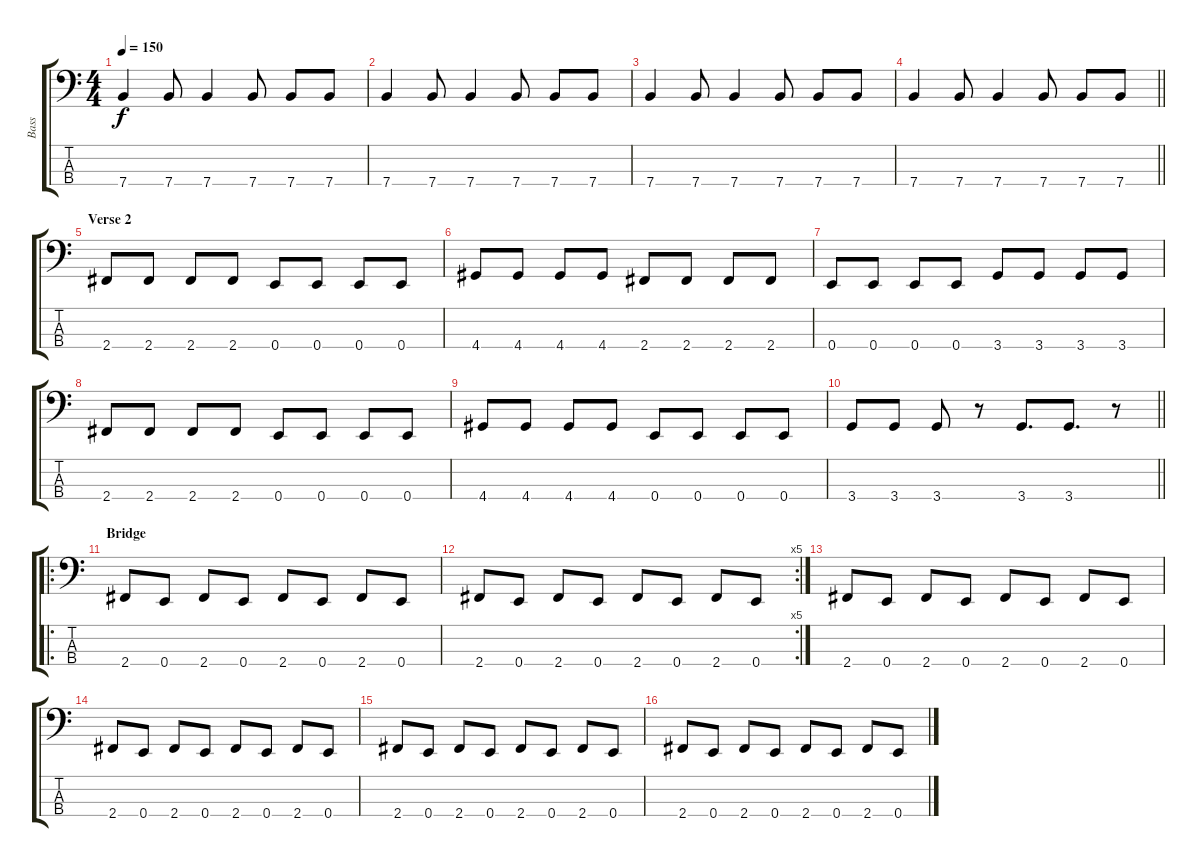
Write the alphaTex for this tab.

\track ("Bass" "Bass") {instrument electricbasspick}
\staff {score tabs}
\tuning (G2 D2 A1 E1) {hide}
\ts (4 4)
\tempo 150
\clef f4
\ks c
7.4.4{dy f} 7.4.8 7.4.4 7.4.8 7.4.8 7.4.8 |
7.4.4 7.4.8 7.4.4 7.4.8 7.4.8 7.4.8 |
7.4.4 7.4.8 7.4.4 7.4.8 7.4.8 7.4.8 |
\barLineRight lightlight
7.4.4 7.4.8 7.4.4 7.4.8 7.4.8 7.4.8 |
\section ("" "Verse 2")
2.4.8 2.4.8 2.4.8 2.4.8 0.4.8 0.4.8 0.4.8 0.4.8 |
4.4.8 4.4.8 4.4.8 4.4.8 2.4.8 2.4.8 2.4.8 2.4.8 |
0.4.8 0.4.8 0.4.8 0.4.8 3.4.8 3.4.8 3.4.8 3.4.8 |
2.4.8 2.4.8 2.4.8 2.4.8 0.4.8 0.4.8 0.4.8 0.4.8 |
4.4.8 4.4.8 4.4.8 4.4.8 0.4.8 0.4.8 0.4.8 0.4.8 |
\barLineRight lightlight
3.4.8 3.4.8 3.4.8 r.8 3.4.8{d} 3.4.8{d} r.8 |
\ro
\section ("" "Bridge")
2.4.8 0.4.8 2.4.8 0.4.8 2.4.8 0.4.8 2.4.8 0.4.8 |
\rc 5
2.4.8 0.4.8 2.4.8 0.4.8 2.4.8 0.4.8 2.4.8 0.4.8 |
2.4.8 0.4.8 2.4.8 0.4.8 2.4.8 0.4.8 2.4.8 0.4.8 |
2.4.8 0.4.8 2.4.8 0.4.8 2.4.8 0.4.8 2.4.8 0.4.8 |
2.4.8 0.4.8 2.4.8 0.4.8 2.4.8 0.4.8 2.4.8 0.4.8 |
2.4.8 0.4.8 2.4.8 0.4.8 2.4.8 0.4.8 2.4.8 0.4.8
